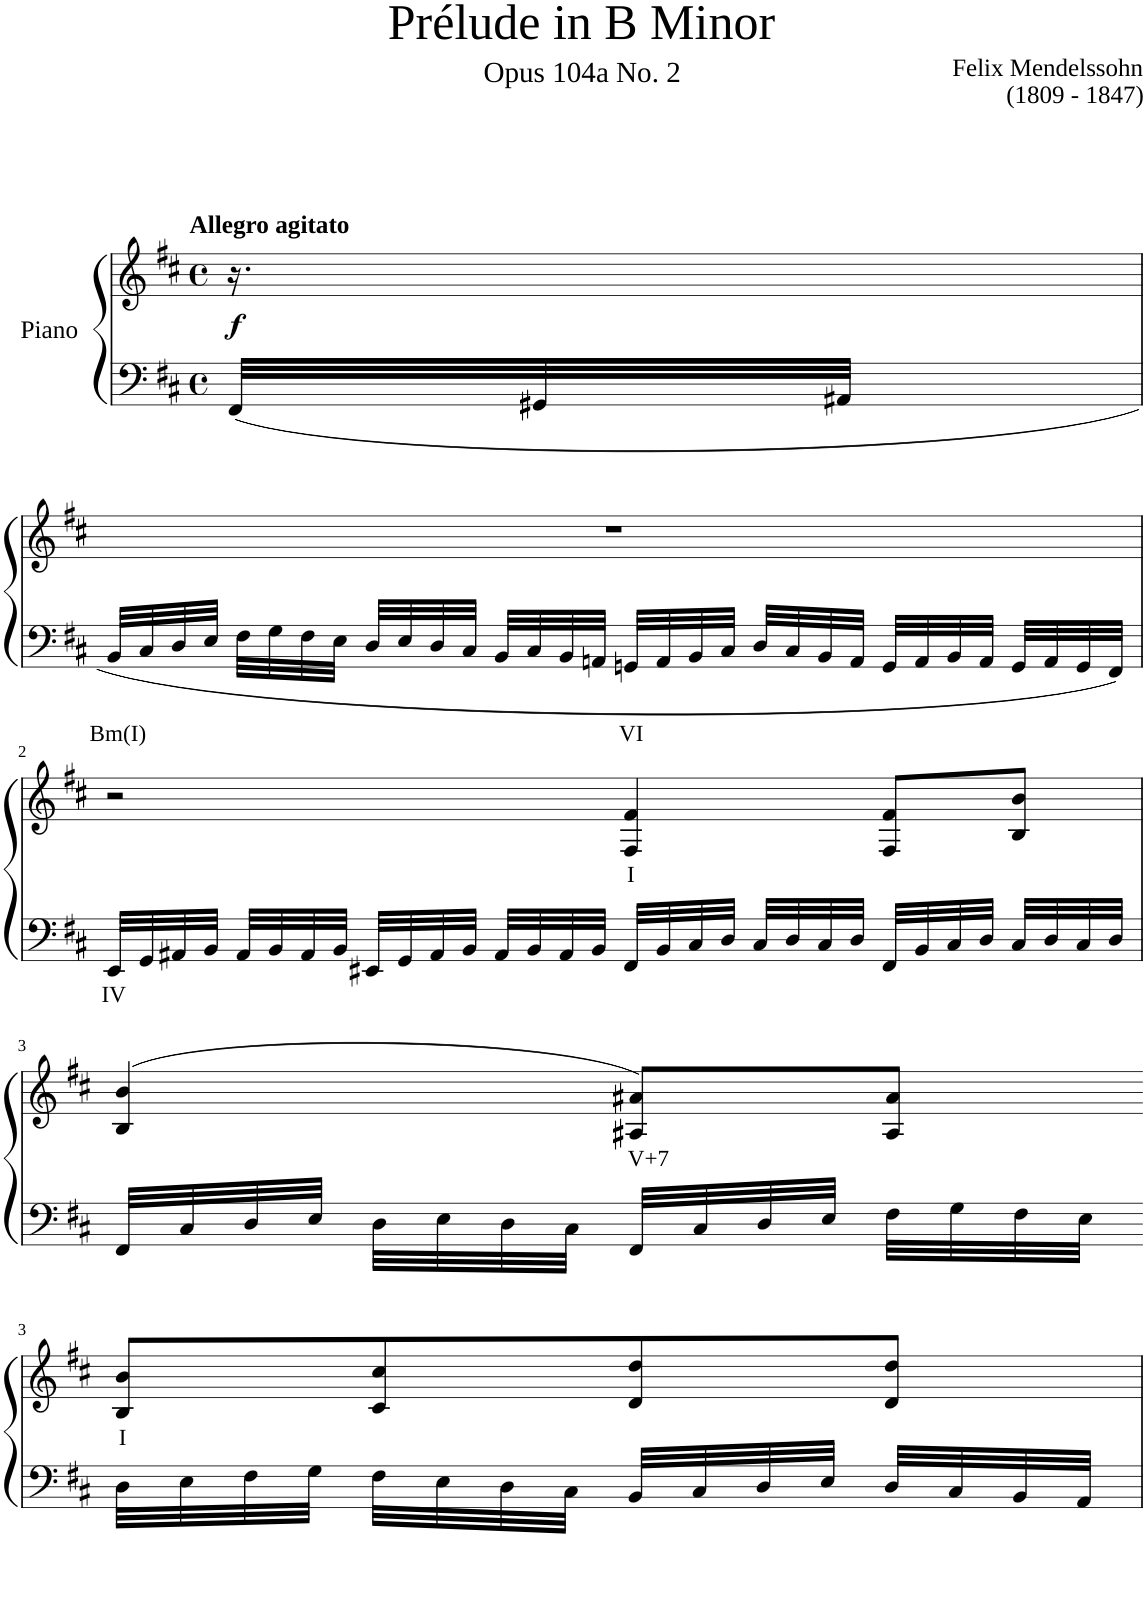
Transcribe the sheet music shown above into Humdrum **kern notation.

**kern	**text	**kern	**text	**dynam
*part1	*part1	*part1	*part1	*part1
*staff2	*staff2	*staff1	*staff1	*staff1/2
*I"Piano	*	*	*	*
*I'Pno	*	*	*	*
*clefF4	*	*clefG2	*	*
*k[f#c#]	*	*k[f#c#]	*	*
*M4/4	*	*M4/4	*	*
*met(c)	*	*met(c)	*	*
=	=	=	=	=
!	!	!LO:TX:a:B:t=Allegro agitato	!	!
!	!	!	!	!LO:DY:b
32FF#/LLL	.	16.r	.	f
32GG#X/	.	.	.	.
32AA#X/JJJ	.	.	.	.
!!LO:LB:g=z
=1	=1	=1	=1	=1
!	!LO:LY:b	!	!	!
32BB/LLL	Bm(I)	1r	.	.
32C#/	.	.	.	.
32D/	.	.	.	.
32E/JJJ	.	.	.	.
32F#\LLL	.	.	.	.
32G\	.	.	.	.
32F#\	.	.	.	.
32E\JJJ	.	.	.	.
32D/LLL	.	.	.	.
32E/	.	.	.	.
32D/	.	.	.	.
32C#/JJJ	.	.	.	.
32BB/LLL	.	.	.	.
32C#/	.	.	.	.
32BB/	.	.	.	.
32AAn/JJJ	.	.	.	.
!	!LO:LY:b	!	!	!
32GGn/LLL	VI	.	.	.
32AA/	.	.	.	.
32BB/	.	.	.	.
32C#/JJJ	.	.	.	.
32D/LLL	.	.	.	.
32C#/	.	.	.	.
32BB/	.	.	.	.
32AA/JJJ	.	.	.	.
32GG/LLL	.	.	.	.
32AA/	.	.	.	.
32BB/	.	.	.	.
32AA/JJJ	.	.	.	.
32GG/LLL	.	.	.	.
32AA/	.	.	.	.
32GG/	.	.	.	.
32FF#/JJJ	.	.	.	.
!!LO:LB:g=z
=2	=2	=2	=2	=2
!	!LO:LY:b	!	!	!
32EE/LLL	IV	2r	.	.
32GG/	.	.	.	.
32AA#X/	.	.	.	.
32BB/JJJ	.	.	.	.
32AA#/LLL	.	.	.	.
32BB/	.	.	.	.
32AA#/	.	.	.	.
32BB/JJJ	.	.	.	.
32EE#X/LLL	.	.	.	.
32GG/	.	.	.	.
32AA#/	.	.	.	.
32BB/JJJ	.	.	.	.
32AA#/LLL	.	.	.	.
32BB/	.	.	.	.
32AA#/	.	.	.	.
32BB/JJJ	.	.	.	.
!	!	!	!LO:LY:b	!
32FF#/LLL	.	4F#/ 4f#/	I	.
32BB/	.	.	.	.
32C#/	.	.	.	.
32D/JJJ	.	.	.	.
32C#/LLL	.	.	.	.
32D/	.	.	.	.
32C#/	.	.	.	.
32D/JJJ	.	.	.	.
32FF#/LLL	.	8F#/ 8f#/L	.	.
32BB/	.	.	.	.
32C#/	.	.	.	.
32D/JJJ	.	.	.	.
32C#/LLL	.	8B/ 8b/J	.	.
32D/	.	.	.	.
32C#/	.	.	.	.
32D/JJJ	.	.	.	.
!!LO:LB:g=z
=3	=3	=3	=3	=3
32FF#/LLL	.	(>4B/ 4b/	.	.
32C#/	.	.	.	.
32D/	.	.	.	.
32E/JJJ	.	.	.	.
32D\LLL	.	.	.	.
32E\	.	.	.	.
32D\	.	.	.	.
32C#\JJJ	.	.	.	.
!	!	!	!LO:LY:b	!
32FF#/LLL	.	8A#X/ 8a#X/L)	V+7	.
32C#/	.	.	.	.
32D/	.	.	.	.
32E/JJJ	.	.	.	.
32F#\LLL	.	8A#/ 8a#/J	.	.
32G\	.	.	.	.
32F#\	.	.	.	.
32E\JJJ	.	.	.	.
!!LO:LB:g=z
=3-	=3-	=3-	=3-	=3-
!	!	!	!LO:LY:b	!
32D\LLL	.	8B/ 8b/L	I	.
32E\	.	.	.	.
32F#\	.	.	.	.
32G\JJJ	.	.	.	.
32F#\LLL	.	8c#/ 8cc#/	.	.
32E\	.	.	.	.
32D\	.	.	.	.
32C#\JJJ	.	.	.	.
32BB/LLL	.	8d/ 8dd/	.	.
32C#/	.	.	.	.
32D/	.	.	.	.
32E/JJJ	.	.	.	.
32D/LLL	.	8d/ 8dd/J	.	.
32C#/	.	.	.	.
32BB/	.	.	.	.
32AA/JJJ	.	.	.	.
=	=	=	=	=
*-	*-	*-	*-	*-
